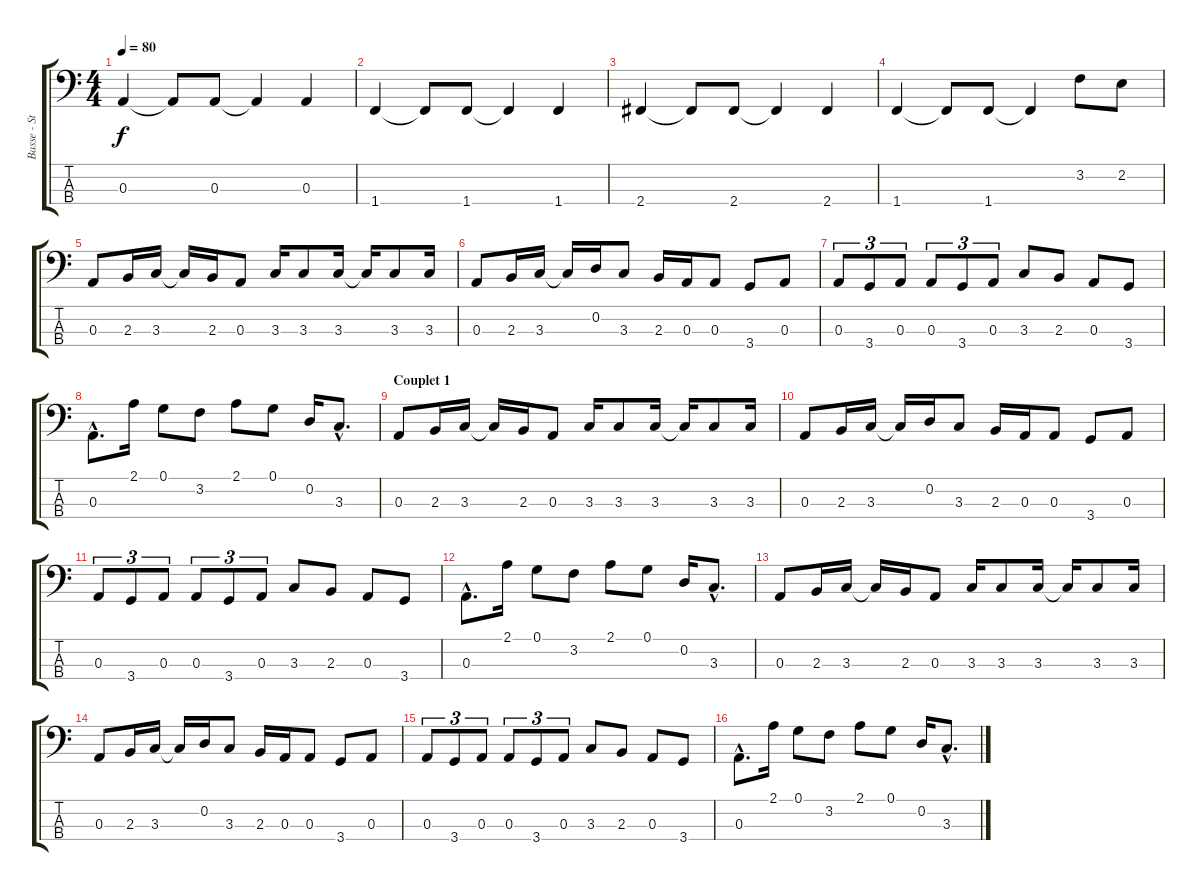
\track ("Basse - Stef" "Basse - St") {instrument electricbassfinger}
\staff {score tabs}
\tuning (G2 D2 A1 E1) {hide}
\ts (4 4)
\tempo 80
\clef f4
\ks c
0.3.4{dy f instrument electricbassfinger} 0.3{t}.8 0.3.8 0.3{t}.4 0.3.4 |
1.4.4 1.4{t}.8 1.4.8 1.4{t}.4 1.4.4 |
2.4.4 2.4{t}.8 2.4.8 2.4{t}.4 2.4.4 |
1.4.4 1.4{t}.8 1.4.8 1.4{t}.4 3.2.8 2.2.8 |
0.3.8 2.3.16 3.3.16 3.3{t}.16 2.3.16 0.3.8 3.3.16 3.3.8 3.3.16 3.3{t}.16 3.3.8 3.3.16 |
0.3.8 2.3.16 3.3.16 3.3{t}.16 0.2.16 3.3.8 2.3.16 0.3.16 0.3.8 3.4.8 0.3.8 |
0.3.8{tu (3 2)} 3.4.8{tu (3 2)} 0.3.8{tu (3 2)} 0.3.8{tu (3 2)} 3.4.8{tu (3 2)} 0.3.8{tu (3 2)} 3.3.8 2.3.8 0.3.8 3.4.8 |
0.3{hac}.8{d} 2.1.16 0.1.8 3.2.8 2.1.8 0.1.8 0.2.16 3.3{hac}.8{d} |
\section ("" "Couplet 1")
0.3.8 2.3.16 3.3.16 3.3{t}.16 2.3.16 0.3.8 3.3.16 3.3.8 3.3.16 3.3{t}.16 3.3.8 3.3.16 |
0.3.8 2.3.16 3.3.16 3.3{t}.16 0.2.16 3.3.8 2.3.16 0.3.16 0.3.8 3.4.8 0.3.8 |
0.3.8{tu (3 2)} 3.4.8{tu (3 2)} 0.3.8{tu (3 2)} 0.3.8{tu (3 2)} 3.4.8{tu (3 2)} 0.3.8{tu (3 2)} 3.3.8 2.3.8 0.3.8 3.4.8 |
0.3{hac}.8{d} 2.1.16 0.1.8 3.2.8 2.1.8 0.1.8 0.2.16 3.3{hac}.8{d} |
0.3.8 2.3.16 3.3.16 3.3{t}.16 2.3.16 0.3.8 3.3.16 3.3.8 3.3.16 3.3{t}.16 3.3.8 3.3.16 |
0.3.8 2.3.16 3.3.16 3.3{t}.16 0.2.16 3.3.8 2.3.16 0.3.16 0.3.8 3.4.8 0.3.8 |
0.3.8{tu (3 2)} 3.4.8{tu (3 2)} 0.3.8{tu (3 2)} 0.3.8{tu (3 2)} 3.4.8{tu (3 2)} 0.3.8{tu (3 2)} 3.3.8 2.3.8 0.3.8 3.4.8 |
0.3{hac}.8{d} 2.1.16 0.1.8 3.2.8 2.1.8 0.1.8 0.2.16 3.3{hac}.8{d}
